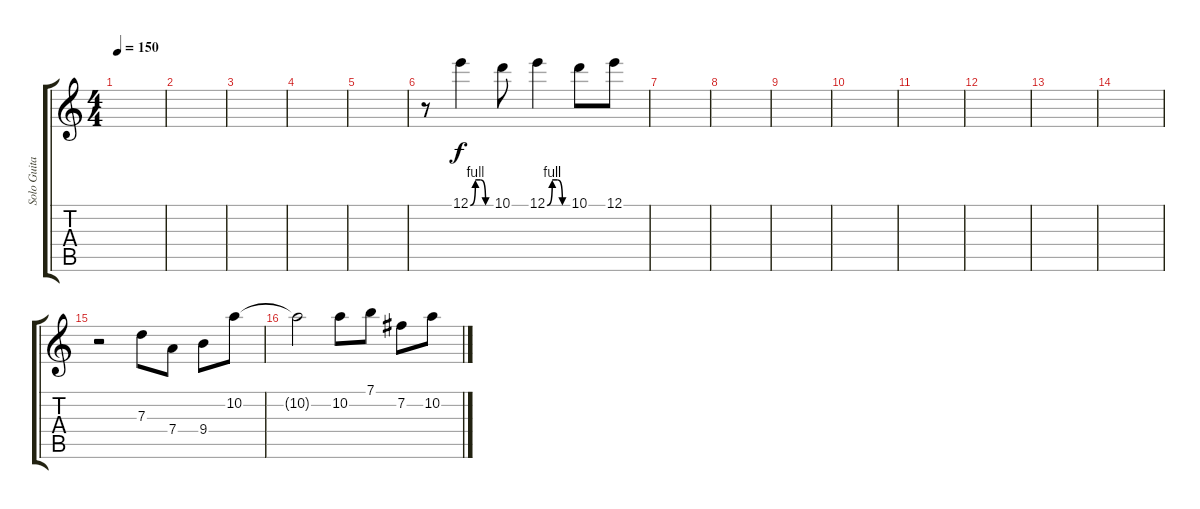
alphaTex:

\track ("Solo Guitar" "Solo Guita") {instrument overdrivenguitar}
\staff {score tabs}
\tuning (E4 B3 G3 D3 A2 E2) {hide}
\ts (4 4)
\tempo 150
\clef g2
\ks c
|
|
|
|
|
r.8 12.1{be (custom 0 0 15 4 30 4 45 0 60 0)}.4 10.1.8 12.1{be (custom 0 0 15 4 30 4 45 0 60 0)}.4 10.1.8 12.1.8 |
|
|
|
|
|
|
|
|
r.2 7.3.8 7.4.8 9.4.8 10.2.8 |
10.2{t}.2 10.2.8 7.1.8 7.2.8 10.2.8
